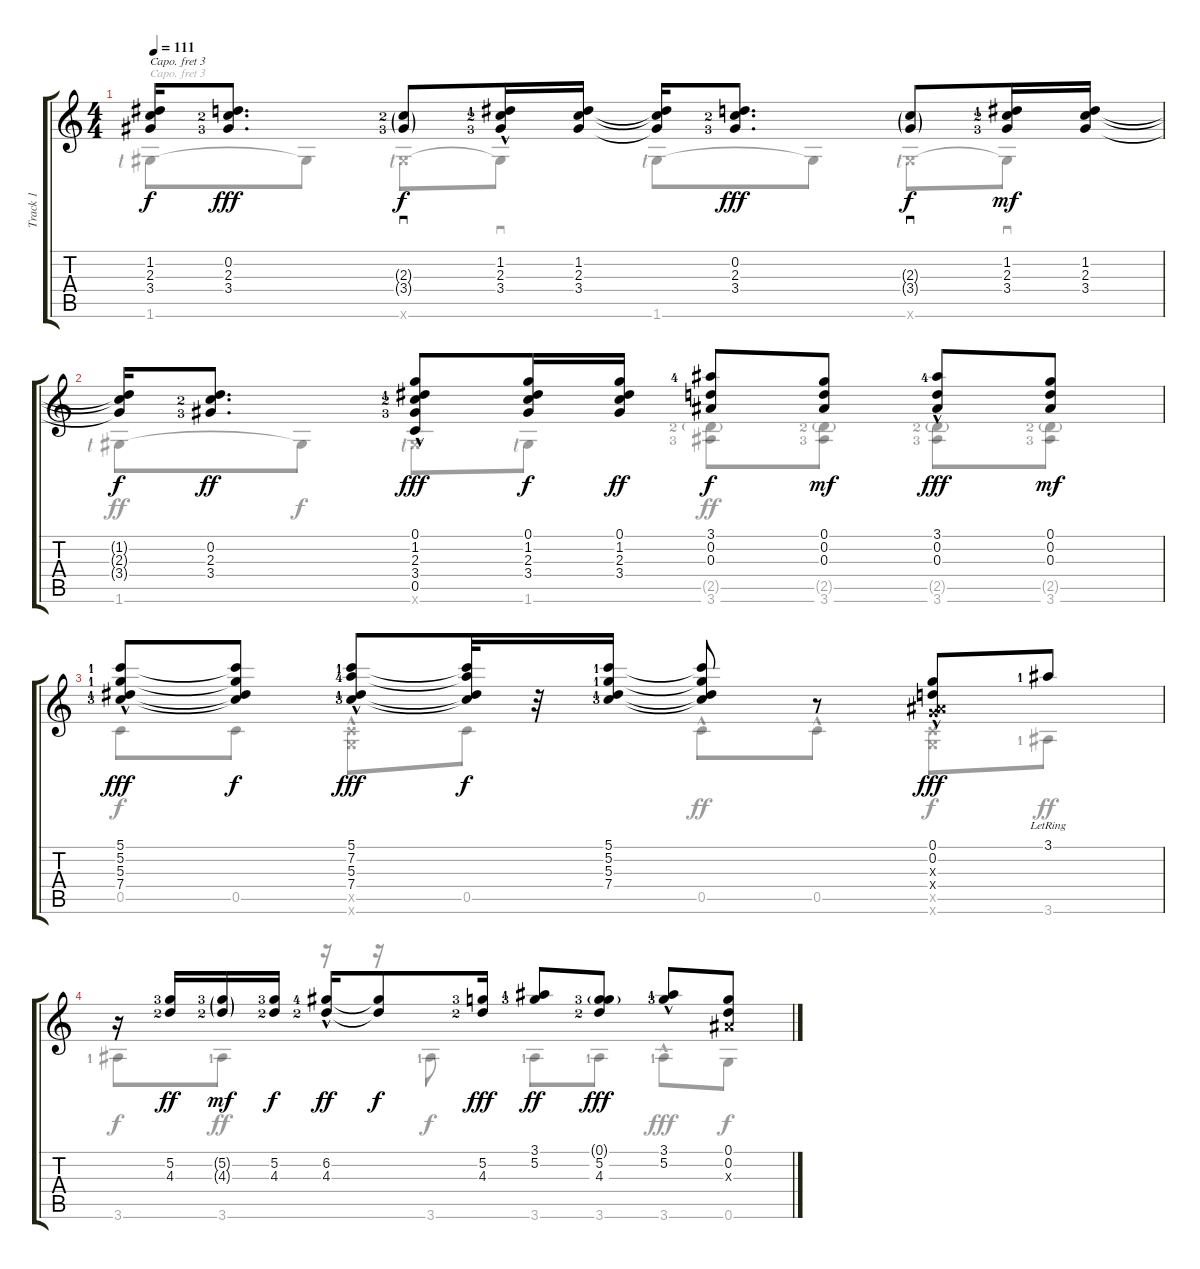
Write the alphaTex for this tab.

\track ("Track 1" "Track 1") {solo instrument acousticguitarsteel}
\staff {score tabs}
\capo 3
\tuning (E4 B3 G3 D3 A2 E2) {hide}
\voice
\ts (4 4)
\tempo 111
\clef g2
\ks c
(1.2{t} 2.3{t} 3.4{t}).16{dy f} (0.2 2.3{lf 3} 3.4{lf 4}).8{d dy fff} (2.3{g lf 3} 3.4{g lf 4}).8{sd dy f} (1.2{lf 2} 2.3{hac lf 3} 3.4{hac lf 4}).16 (1.2 2.3 3.4).16 (1.2{t} 2.3{t} 3.4{t}).16 (0.2 2.3{lf 3} 3.4{lf 4}).8{d dy fff} (2.3{g} 3.4{g}).8{sd dy f} (1.2{lf 2} 2.3{lf 3} 3.4{lf 4}).16{dy mf} (1.2 2.3 3.4).16 |
(1.2{t} 2.3{t} 3.4{t}).16{dy f} (0.2 2.3{lf 3} 3.4{lf 4}).8{d dy ff} (0.1 1.2{hac lf 2} 2.3{hac lf 3} 3.4{hac lf 4} 0.5{hac}).8{dy fff} (0.1 1.2 2.3 3.4).16{dy f} (0.1 1.2 2.3 3.4).16{dy ff} (3.1{lf 5} 0.2 0.3).8{dy f} (0.1 0.2 0.3).8{dy mf} (3.1{hac lf 5} 0.2{hac} 0.3{hac}).8{dy fff} (0.1 0.2 0.3).8{dy mf} |
(5.1{hac lf 2} 5.2{hac lf 2} 5.3{hac lf 2} 7.4{hac lf 4}).8{dy fff} (5.1{t} 5.2{t} 5.3{t} 7.4{t}).8{dy f} (5.1{hac lf 2} 7.2{hac lf 5} 5.3{hac lf 2} 7.4{hac lf 4}).8{dy fff} (5.1{t} 7.2{t} 5.3{t} 7.4{t}).32{dy f} r.32 (5.1{lf 2} 5.2{lf 2} 5.3{lf 2} 7.4{lf 4}).16 (5.1{t} 5.2{t} 5.3{t} 7.4{t}).8 r.8 (0.1 0.2{hac} 0.3{hac x} 2.4{x}).8{dy fff} 3.1{lr lf 2}.8 |
r.16 (5.2{lf 4} 4.3{lf 3}).16{dy ff} (5.2{g lf 4} 4.3{g lf 3}).16{dy mf} (5.2{lf 4} 4.3{lf 3}).16{dy f} (6.2{hac lf 5} 4.3{hac lf 3}).16{dy ff} (6.2{t} 4.3{t}).8{dy f} (5.2{lf 4} 4.3{lf 3}).16{dy fff} (3.1{lf 2} 5.2{lf 4}).8{dy ff} (0.1{g} 5.2{lf 4} 4.3{lf 3}).8{dy fff} (3.1{hac lf 2} 5.2{hac lf 4}).8 (0.1 0.2 0.3{x}).8
\voice
\clef g2
\ottava regular
\simile none
\ks c
1.6{lf 1}.8{dy f} 1.6{t}.8 1.6{x lf 1}.8 1.6{t}.8{sd} 1.6{lf 1}.8 1.6{t}.8 1.6{x lf 1}.8 1.6{t}.8{sd} |
1.6{lf 1}.8{dy ff} 1.6{t}.8{dy f} 1.6{x lf 1}.8 1.6{lf 1}.8 (2.5{g lf 3} 3.6{lf 4}).8{dy ff} (2.5{g lf 3} 3.6{lf 4}).8 (2.5{g lf 3} 3.6{lf 4}).8 (2.5{g lf 3} 3.6{lf 4}).8 |
0.5.8{dy f} 0.5.8 (0.5{hac x} 0.6{hac x}).8{dy fff} 0.5.8{dy f} 0.5{hac}.8{dy ff} 0.5{hac}.8 (0.5{x} 0.6{x}).8{dy f} 3.6{lf 2}.8{dy ff} |
3.6{lf 2}.8{dy f} 3.6{lf 2}.8{dy ff} r.16 r.16 3.6{lf 2}.8{dy f} 3.6{lf 2}.8 3.6{lf 2}.8 3.6{hac lf 2}.8{dy fff} 0.6.8{dy f}
